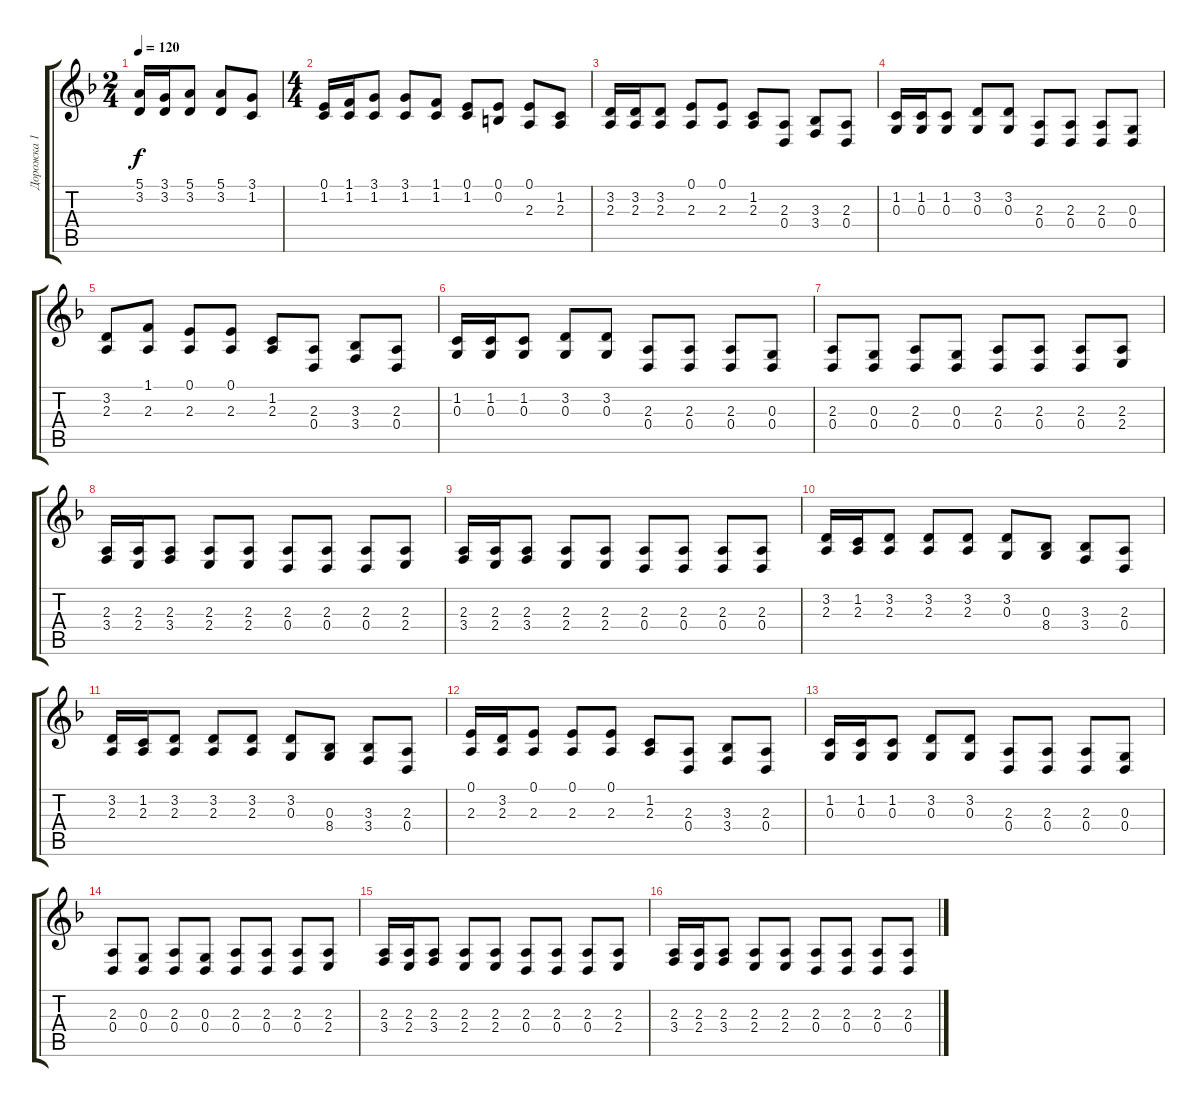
\track ("Дорожка 1" "Дорожка 1") {instrument acousticgrandpiano}
\staff {score tabs}
\tuning (E4 B3 G3 D3 A2 E2) {hide}
\ts (2 4)
\tempo 120
\clef g2
\ks f
(5.1 3.2).16{dy f} (3.1 3.2).16 (5.1 3.2).8 (5.1 3.2).8 (3.1 1.2).8 |
\ts (4 4)
(0.1 1.2).16 (1.1 1.2).16 (3.1 1.2).8 (3.1 1.2).8 (1.1 1.2).8 (0.1 1.2).8 (0.1 0.2).8 (0.1 2.3).8 (1.2 2.3).8 |
(3.2 2.3).16 (3.2 2.3).16 (3.2 2.3).8 (0.1 2.3).8 (0.1 2.3).8 (1.2 2.3).8 (2.3 0.4).8 (3.3 3.4).8 (2.3 0.4).8 |
(1.2 0.3).16 (1.2 0.3).16 (1.2 0.3).8 (3.2 0.3).8 (3.2 0.3).8 (2.3 0.4).8 (2.3 0.4).8 (2.3 0.4).8 (0.3 0.4).8 |
(3.2 2.3).8 (1.1 2.3).8 (0.1 2.3).8 (0.1 2.3).8 (1.2 2.3).8 (2.3 0.4).8 (3.3 3.4).8 (2.3 0.4).8 |
(1.2 0.3).16 (1.2 0.3).16 (1.2 0.3).8 (3.2 0.3).8 (3.2 0.3).8 (2.3 0.4).8 (2.3 0.4).8 (2.3 0.4).8 (0.3 0.4).8 |
(2.3 0.4).8 (0.3 0.4).8 (2.3 0.4).8 (0.3 0.4).8 (2.3 0.4).8 (2.3 0.4).8 (2.3 0.4).8 (2.3 2.4).8 |
(2.3 3.4).16 (2.3 2.4).16 (2.3 3.4).8 (2.3 2.4).8 (2.3 2.4).8 (2.3 0.4).8 (2.3 0.4).8 (2.3 0.4).8 (2.3 2.4).8 |
(2.3 3.4).16 (2.3 2.4).16 (2.3 3.4).8 (2.3 2.4).8 (2.3 2.4).8 (2.3 0.4).8 (2.3 0.4).8 (2.3 0.4).8 (2.3 0.4).8 |
(3.2 2.3).16 (1.2 2.3).16 (3.2 2.3).8 (3.2 2.3).8 (3.2 2.3).8 (3.2 0.3).8 (0.3 8.4).8 (3.3 3.4).8 (2.3 0.4).8 |
(3.2 2.3).16 (1.2 2.3).16 (3.2 2.3).8 (3.2 2.3).8 (3.2 2.3).8 (3.2 0.3).8 (0.3 8.4).8 (3.3 3.4).8 (2.3 0.4).8 |
(0.1 2.3).16 (3.2 2.3).16 (0.1 2.3).8 (0.1 2.3).8 (0.1 2.3).8 (1.2 2.3).8 (2.3 0.4).8 (3.3 3.4).8 (2.3 0.4).8 |
(1.2 0.3).16 (1.2 0.3).16 (1.2 0.3).8 (3.2 0.3).8 (3.2 0.3).8 (2.3 0.4).8 (2.3 0.4).8 (2.3 0.4).8 (0.3 0.4).8 |
(2.3 0.4).8 (0.3 0.4).8 (2.3 0.4).8 (0.3 0.4).8 (2.3 0.4).8 (2.3 0.4).8 (2.3 0.4).8 (2.3 2.4).8 |
(2.3 3.4).16 (2.3 2.4).16 (2.3 3.4).8 (2.3 2.4).8 (2.3 2.4).8 (2.3 0.4).8 (2.3 0.4).8 (2.3 0.4).8 (2.3 2.4).8 |
(2.3 3.4).16 (2.3 2.4).16 (2.3 3.4).8 (2.3 2.4).8 (2.3 2.4).8 (2.3 0.4).8 (2.3 0.4).8 (2.3 0.4).8 (2.3 0.4).8
